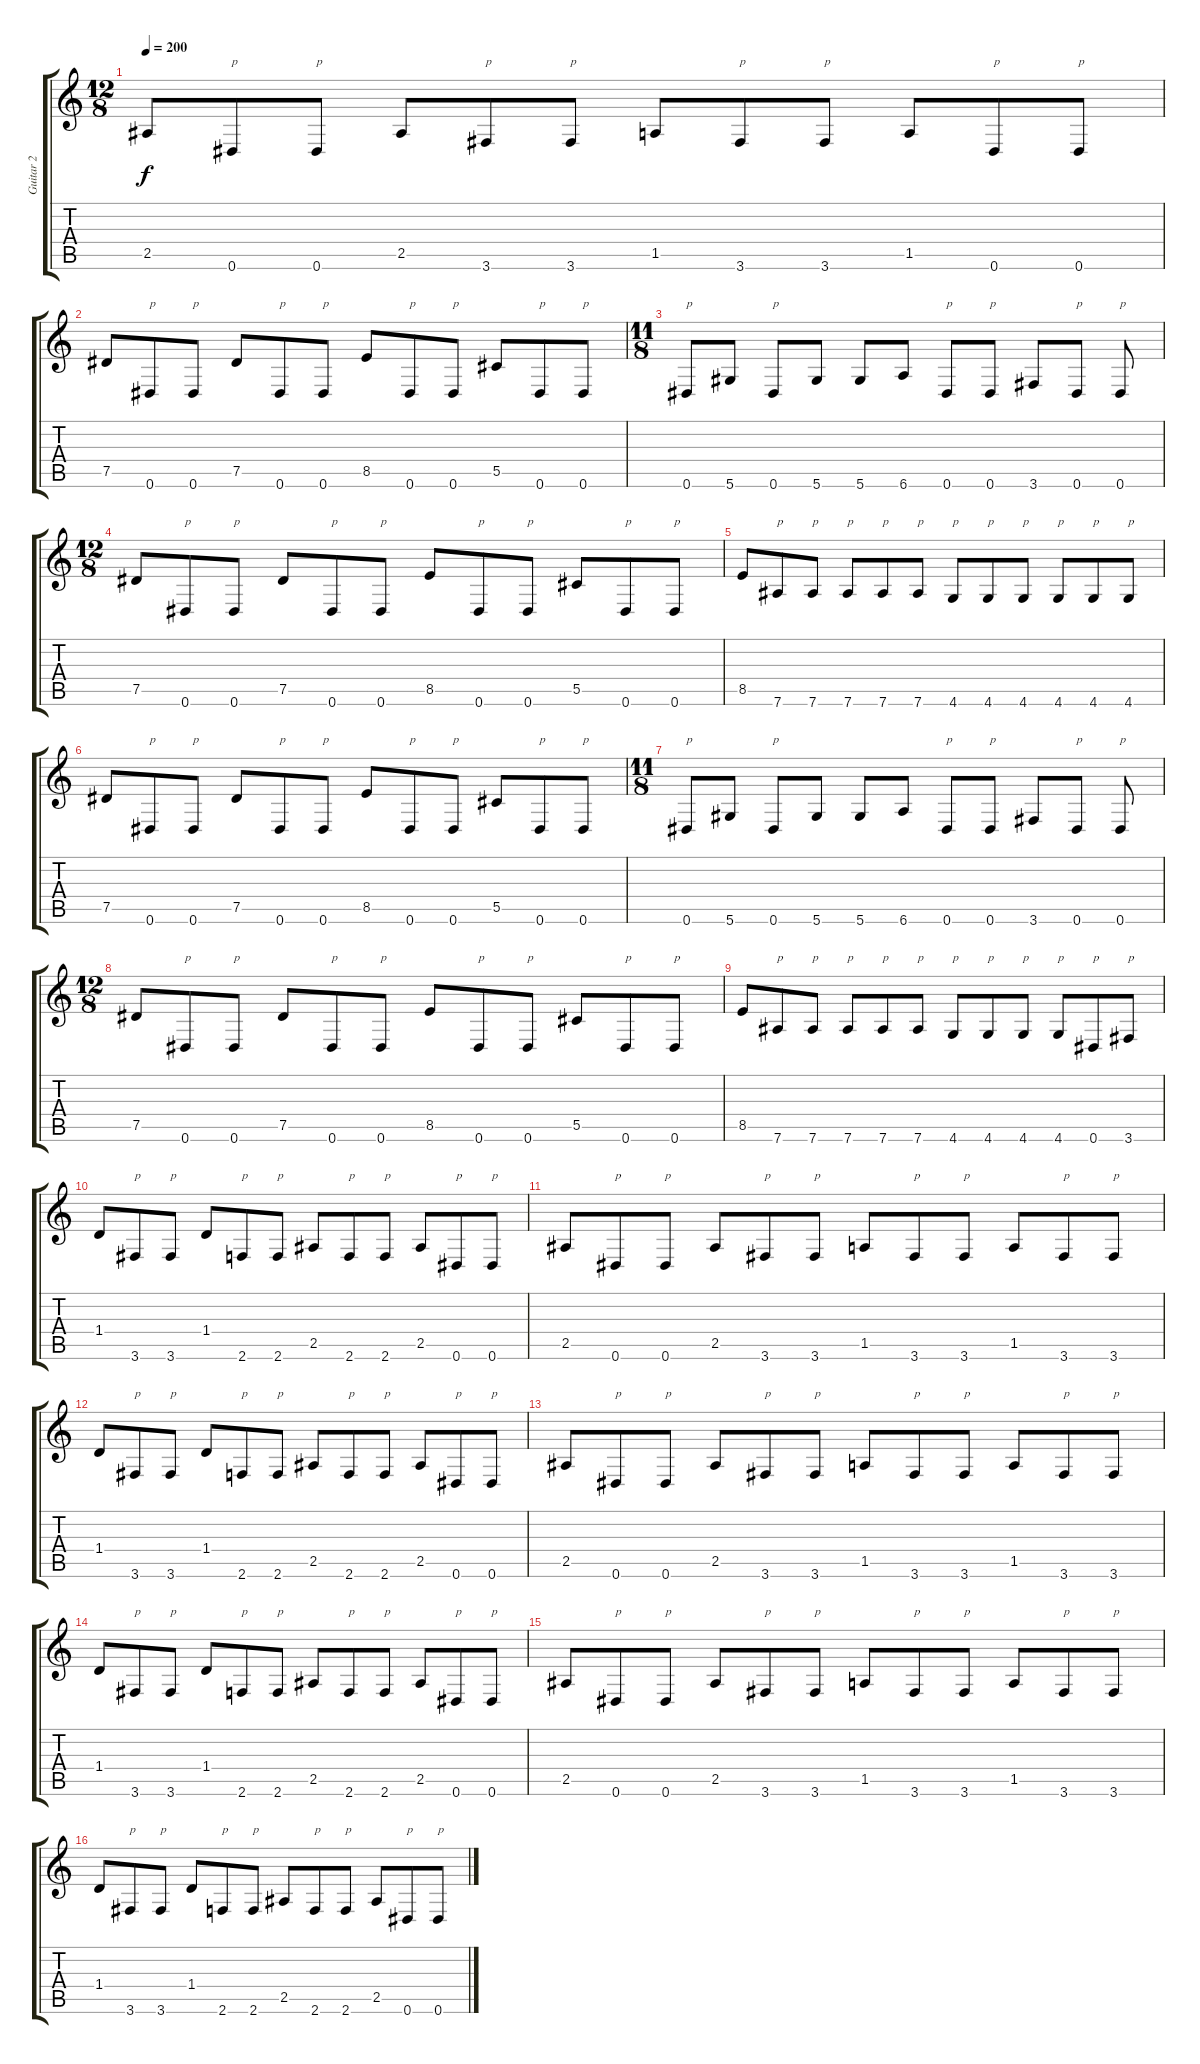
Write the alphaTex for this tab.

\track ("Guitar 2" "Guitar 2") {instrument distortionguitar}
\staff {score tabs}
\tuning (Eb4 Bb3 Gb3 Db3 Ab2 Eb2) {hide}
\ts (12 8)
\tempo 200
\clef g2
\ks c
2.5.8{dy f} 0.6.8{txt "p"} 0.6.8{txt "p"} 2.5.8 3.6.8{txt "p"} 3.6.8{txt "p"} 1.5.8 3.6.8{txt "p"} 3.6.8{txt "p"} 1.5.8 0.6.8{txt "p"} 0.6.8{txt "p"} |
7.5.8 0.6.8{txt "p"} 0.6.8{txt "p"} 7.5.8 0.6.8{txt "p"} 0.6.8{txt "p"} 8.5.8 0.6.8{txt "p"} 0.6.8{txt "p"} 5.5.8 0.6.8{txt "p"} 0.6.8{txt "p"} |
\ts (11 8)
0.6.8{txt "p"} 5.6.8 0.6.8{txt "p"} 5.6.8 5.6.8 6.6.8 0.6.8{txt "p"} 0.6.8{txt "p"} 3.6.8 0.6.8{txt "p"} 0.6.8{txt "p"} |
\ts (12 8)
7.5.8 0.6.8{txt "p"} 0.6.8{txt "p"} 7.5.8 0.6.8{txt "p"} 0.6.8{txt "p"} 8.5.8 0.6.8{txt "p"} 0.6.8{txt "p"} 5.5.8 0.6.8{txt "p"} 0.6.8{txt "p"} |
8.5.8 7.6.8{txt "p"} 7.6.8{txt "p"} 7.6.8{txt "p"} 7.6.8{txt "p"} 7.6.8{txt "p"} 4.6.8{txt "p"} 4.6.8{txt "p"} 4.6.8{txt "p"} 4.6.8{txt "p"} 4.6.8{txt "p"} 4.6.8{txt "p"} |
7.5.8 0.6.8{txt "p"} 0.6.8{txt "p"} 7.5.8 0.6.8{txt "p"} 0.6.8{txt "p"} 8.5.8 0.6.8{txt "p"} 0.6.8{txt "p"} 5.5.8 0.6.8{txt "p"} 0.6.8{txt "p"} |
\ts (11 8)
0.6.8{txt "p"} 5.6.8 0.6.8{txt "p"} 5.6.8 5.6.8 6.6.8 0.6.8{txt "p"} 0.6.8{txt "p"} 3.6.8 0.6.8{txt "p"} 0.6.8{txt "p"} |
\ts (12 8)
7.5.8 0.6.8{txt "p"} 0.6.8{txt "p"} 7.5.8 0.6.8{txt "p"} 0.6.8{txt "p"} 8.5.8 0.6.8{txt "p"} 0.6.8{txt "p"} 5.5.8 0.6.8{txt "p"} 0.6.8{txt "p"} |
8.5.8 7.6.8{txt "p"} 7.6.8{txt "p"} 7.6.8{txt "p"} 7.6.8{txt "p"} 7.6.8{txt "p"} 4.6.8{txt "p"} 4.6.8{txt "p"} 4.6.8{txt "p"} 4.6.8{txt "p"} 0.6.8{txt "p"} 3.6.8{txt "p"} |
1.4.8 3.6.8{txt "p"} 3.6.8{txt "p"} 1.4.8 2.6.8{txt "p"} 2.6.8{txt "p"} 2.5.8 2.6.8{txt "p"} 2.6.8{txt "p"} 2.5.8 0.6.8{txt "p"} 0.6.8{txt "p"} |
2.5.8 0.6.8{txt "p"} 0.6.8{txt "p"} 2.5.8 3.6.8{txt "p"} 3.6.8{txt "p"} 1.5.8 3.6.8{txt "p"} 3.6.8{txt "p"} 1.5.8 3.6.8{txt "p"} 3.6.8{txt "p"} |
1.4.8 3.6.8{txt "p"} 3.6.8{txt "p"} 1.4.8 2.6.8{txt "p"} 2.6.8{txt "p"} 2.5.8 2.6.8{txt "p"} 2.6.8{txt "p"} 2.5.8 0.6.8{txt "p"} 0.6.8{txt "p"} |
2.5.8 0.6.8{txt "p"} 0.6.8{txt "p"} 2.5.8 3.6.8{txt "p"} 3.6.8{txt "p"} 1.5.8 3.6.8{txt "p"} 3.6.8{txt "p"} 1.5.8 3.6.8{txt "p"} 3.6.8{txt "p"} |
1.4.8 3.6.8{txt "p"} 3.6.8{txt "p"} 1.4.8 2.6.8{txt "p"} 2.6.8{txt "p"} 2.5.8 2.6.8{txt "p"} 2.6.8{txt "p"} 2.5.8 0.6.8{txt "p"} 0.6.8{txt "p"} |
2.5.8 0.6.8{txt "p"} 0.6.8{txt "p"} 2.5.8 3.6.8{txt "p"} 3.6.8{txt "p"} 1.5.8 3.6.8{txt "p"} 3.6.8{txt "p"} 1.5.8 3.6.8{txt "p"} 3.6.8{txt "p"} |
1.4.8 3.6.8{txt "p"} 3.6.8{txt "p"} 1.4.8 2.6.8{txt "p"} 2.6.8{txt "p"} 2.5.8 2.6.8{txt "p"} 2.6.8{txt "p"} 2.5.8 0.6.8{txt "p"} 0.6.8{txt "p"}
